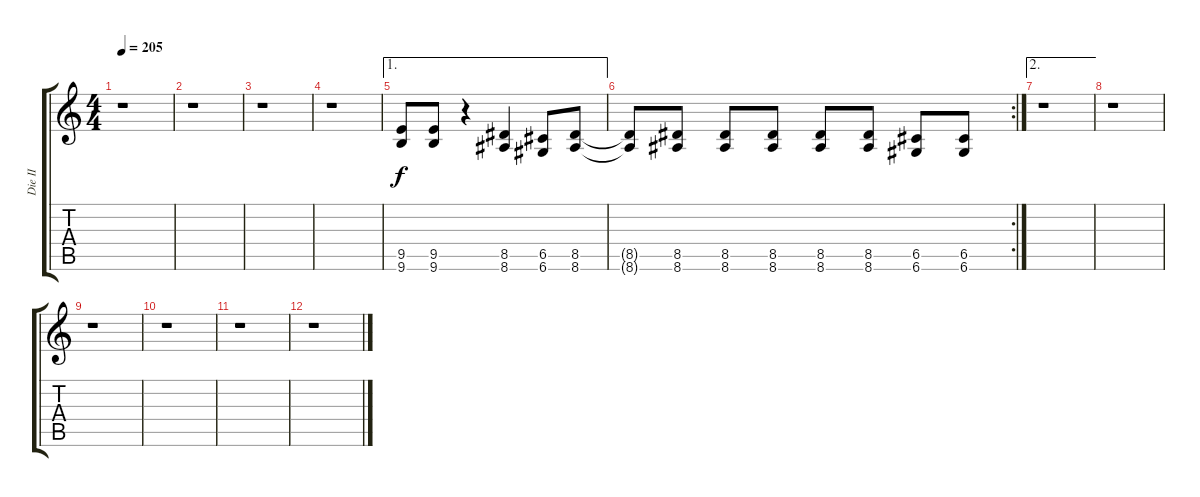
\track ("Die II" "Die II") {instrument overdrivenguitar}
\staff {score tabs}
\tuning (D4 A3 F3 C3 G2 D2) {hide}
\ts (4 4)
\tempo 205
\clef g2
\ks c
r.1{dy f} |
r.1 |
r.1 |
r.1 |
\ae 1
(9.5 9.6).8 (9.5 9.6).8 r.4 (8.5 8.6).4 (6.5 6.6).8 (8.5 8.6).8 |
\rc 2
(8.5{t} 8.6{t}).8 (8.5 8.6).8 (8.5 8.6).8 (8.5 8.6).8 (8.5 8.6).8 (8.5 8.6).8 (6.5 6.6).8 (6.5 6.6).8 |
\ae 2
r.1 |
r.1 |
r.1 |
r.1 |
r.1 |
r.1
